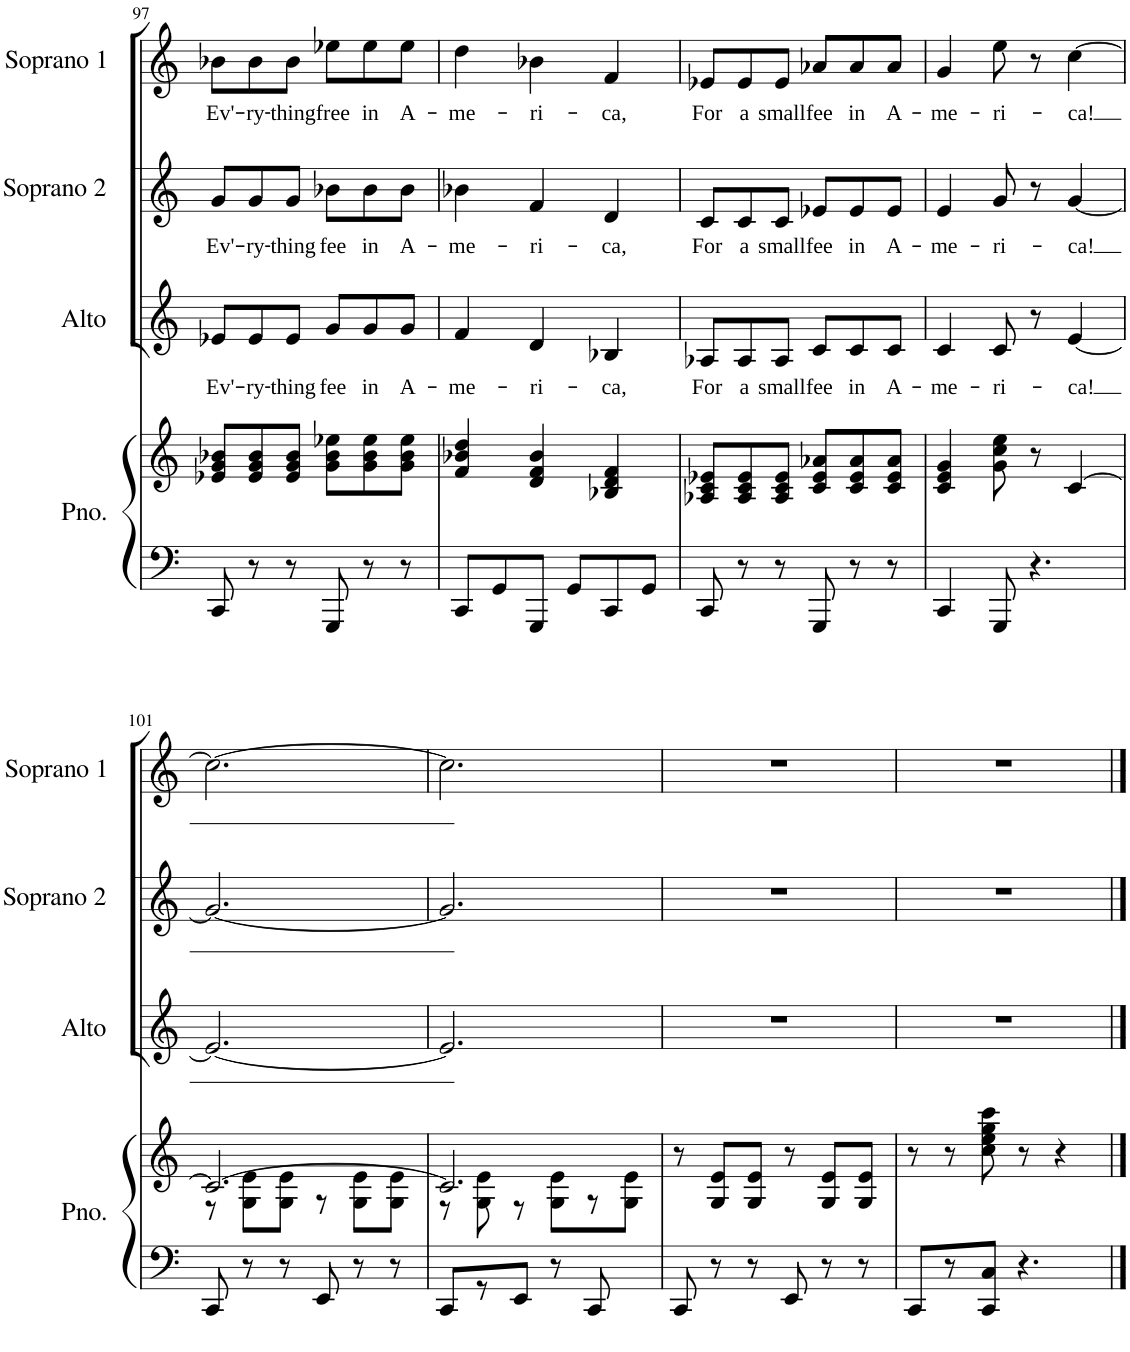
**kern	**kern	**kern	**text	**kern	**text	**kern	**text
*part4	*part4	*part3	*part3	*part2	*part2	*part1	*part1
*staff5	*staff4	*staff3	*staff3	*staff2	*staff2	*staff1	*staff1
*I"Piano	*	*I"Alto	*	*I"Soprano 2	*	*I"Soprano 1	*
*I'Pno.	*	*I'Alto	*	*I'Soprano 2	*	*I'Soprano 1	*
!!LO:PB:g=z
*clefF4	*clefG2	*clefG2	*	*clefG2	*	*clefG2	*
*k[]	*k[]	*k[]	*	*k[]	*	*k[]	*
*M6/8	*M6/8	*M6/8	*	*M6/8	*	*M6/8	*
=97	=97	=97	=97	=97	=97	=97	=97
!	!	!	!LO:LY:b	!	!LO:LY:b	!	!LO:LY:b
8CC/	8e-X/ 8g/ 8b-X/L	8e-X/L	Ev'-	8g/L	Ev'-	8b-X\L	Ev'-
!	!	!	!LO:LY:b	!	!LO:LY:b	!	!LO:LY:b
8r	8e-/ 8g/ 8b-/	8e-/	-ry-	8g/	-ry-	8b-\	-ry-
!	!	!	!LO:LY:b	!	!LO:LY:b	!	!LO:LY:b
8r	8e-/ 8g/ 8b-/J	8e-/J	-thing	8g/J	-thing	8b-\J	-thing
!	!	!	!LO:LY:b	!	!LO:LY:b	!	!LO:LY:b
8GGG/	8g\ 8b-\ 8ee-X\L	8g/L	fee	8b-X\L	fee	8ee-X\L	free
!	!	!	!LO:LY:b	!	!LO:LY:b	!	!LO:LY:b
8r	8g\ 8b-\ 8ee-\	8g/	in	8b-\	in	8ee-\	in
!	!	!	!LO:LY:b	!	!LO:LY:b	!	!LO:LY:b
8r	8g\ 8b-\ 8ee-\J	8g/J	A-	8b-\J	A-	8ee-\J	A-
=98	=98	=98	=98	=98	=98	=98	=98
!	!	!	!LO:LY:b	!	!LO:LY:b	!	!LO:LY:b
8CC/L	4f/ 4b-X/ 4dd/	4f/	-me-	4b-X\	-me-	4dd\	-me-
8GG/	.	.	.	.	.	.	.
!	!	!	!LO:LY:b	!	!LO:LY:b	!	!LO:LY:b
8GGG/J	4d/ 4f/ 4b-/	4d/	-ri-	4f/	-ri-	4b-X\	-ri-
8GG/L	.	.	.	.	.	.	.
!	!	!	!LO:LY:b	!	!LO:LY:b	!	!LO:LY:b
8CC/	4B-X/ 4d/ 4f/	4B-X/	-ca,	4d/	-ca,	4f/	-ca,
8GG/J	.	.	.	.	.	.	.
=99	=99	=99	=99	=99	=99	=99	=99
!	!	!	!LO:LY:b	!	!LO:LY:b	!	!LO:LY:b
8CC/	8A-X/ 8c/ 8e-X/L	8A-X/L	For	8c/L	For	8e-X/L	For
!	!	!	!LO:LY:b	!	!LO:LY:b	!	!LO:LY:b
8r	8A-/ 8c/ 8e-/	8A-/	a	8c/	a	8e-/	a
!	!	!	!LO:LY:b	!	!LO:LY:b	!	!LO:LY:b
8r	8A-/ 8c/ 8e-/J	8A-/J	small	8c/J	small	8e-/J	small
!	!	!	!LO:LY:b	!	!LO:LY:b	!	!LO:LY:b
8GGG/	8c/ 8e-/ 8a-X/L	8c/L	fee	8e-X/L	fee	8a-X/L	fee
!	!	!	!LO:LY:b	!	!LO:LY:b	!	!LO:LY:b
8r	8c/ 8e-/ 8a-/	8c/	in	8e-/	in	8a-/	in
!	!	!	!LO:LY:b	!	!LO:LY:b	!	!LO:LY:b
8r	8c/ 8e-/ 8a-/J	8c/J	A-	8e-/J	A-	8a-/J	A-
=100	=100	=100	=100	=100	=100	=100	=100
!	!	!	!LO:LY:b	!	!LO:LY:b	!	!LO:LY:b
4CC/	4c/ 4e/ 4g/	4c/	-me-	4e/	-me-	4g/	-me-
!	!	!	!LO:LY:b	!	!LO:LY:b	!	!LO:LY:b
8GGG/	8g\ 8cc\ 8ee\	8c/	-ri-	8g/	-ri-	8ee\	-ri-
4.r	8r	8r	.	8r	.	8r	.
!	!	!	!LO:LY:b	!	!LO:LY:b	!	!LO:LY:b
.	[4c/	[4e/	-ca!	[4g/	-ca!	[4cc\	-ca!
!!LO:LB:g=z
=101	=101	=101	=101	=101	=101	=101	=101
*	*^	*	*	*	*	*	*
8CC/	2.c/_	8r	2.e/_	.	2.g/_	.	2.cc\_	.
8r	.	8G\ 8e\L	.	.	.	.	.	.
8r	.	8G\ 8e\J	.	.	.	.	.	.
8EE/	.	8r	.	.	.	.	.	.
8r	.	8G\ 8e\L	.	.	.	.	.	.
8r	.	8G\ 8e\J	.	.	.	.	.	.
=102	=102	=102	=102	=102	=102	=102	=102	=102
8CC/L	2.c/]	8r	2.e/]	.	2.g/]	.	2.cc\]	.
8r	.	8G\ 8e\	.	.	.	.	.	.
8EE/J	.	8r	.	.	.	.	.	.
8r	.	8G\ 8e\L	.	.	.	.	.	.
8CC/	.	8r	.	.	.	.	.	.
8ryy	.	8G\ 8e\J	.	.	.	.	.	.
*	*v	*v	*	*	*	*	*	*
=103	=103	=103	=103	=103	=103	=103	=103
8CC/	8r	2.r	.	2.r	.	2.r	.
8r	8G/ 8e/L	.	.	.	.	.	.
8r	8G/ 8e/J	.	.	.	.	.	.
8EE/	8r	.	.	.	.	.	.
8r	8G/ 8e/L	.	.	.	.	.	.
8r	8G/ 8e/J	.	.	.	.	.	.
=104	=104	=104	=104	=104	=104	=104	=104
8CC/L	8r	2.r	.	2.r	.	2.r	.
8r	8r	.	.	.	.	.	.
8CC/ 8C/J	8cc\ 8ee\ 8gg\ 8ccc\	.	.	.	.	.	.
4.r	8r	.	.	.	.	.	.
.	4r	.	.	.	.	.	.
==	==	==	==	==	==	==	==
*-	*-	*-	*-	*-	*-	*-	*-
